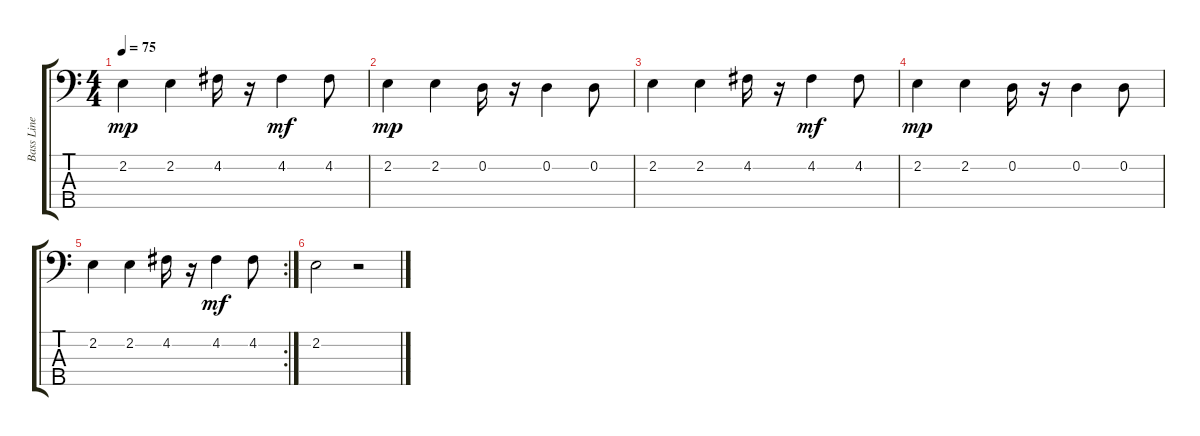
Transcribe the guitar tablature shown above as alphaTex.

\track ("Bass Line" "Bass Line") {instrument electricbassfinger}
\staff {score tabs}
\tuning (G2 D2 A1 E1 B0) {hide}
\ts (4 4)
\tempo 75
\clef f4
\ks c
2.2.4{dy mp} 2.2.4 4.2.16 r.16 4.2.4{dy mf} 4.2.8 |
2.2.4{dy mp} 2.2.4 0.2.16 r.16 0.2.4 0.2.8 |
2.2.4 2.2.4 4.2.16 r.16 4.2.4{dy mf} 4.2.8 |
2.2.4{dy mp} 2.2.4 0.2.16 r.16 0.2.4 0.2.8 |
\rc 2
2.2.4 2.2.4 4.2.16 r.16 4.2.4{dy mf} 4.2.8 |
2.2.2 r.2
